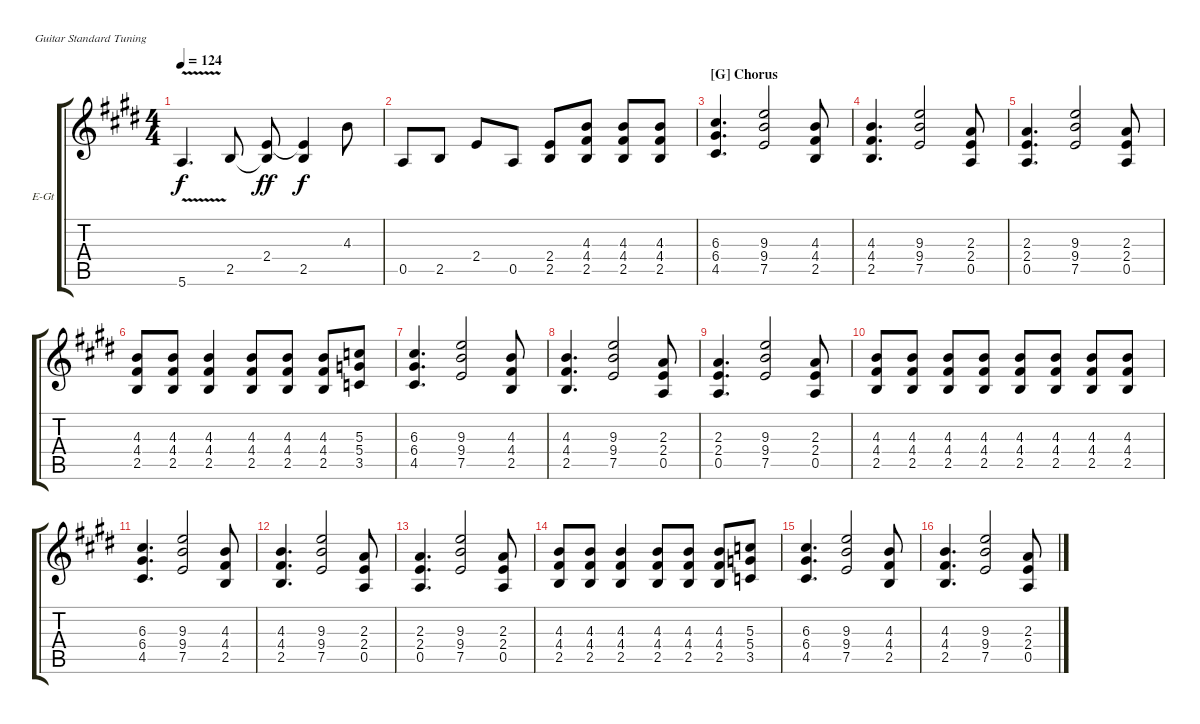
\defaultSystemsLayout 4
\bracketExtendMode groupsimilarinstruments
\firstSystemTrackNameOrientation horizontal
\otherSystemsTrackNameOrientation horizontal
\track ("Electric Guitar" "E-Gt") {instrument overdrivenguitar}
\staff {score tabs}
\tuning (E4 B3 G3 D3 A2 E2)
\ts (4 4)
\tempo 124
\clef g2
\scale
0.333333
\ks e
5.6{v}.4{d dy f} 2.5.8 (2.4 2.5{t}).8{dy ff} (2.4{t} 2.5).4{dy f} 4.3.8 |
\scale
0.333333 0.5.8 2.5.8 2.4.8 0.5.8 (2.4 2.5).8 (4.3 4.4 2.5).8 (4.3 4.4 2.5).8 (4.3 4.4 2.5).8 |
\section ("G" "Chorus")
\scale
0.333333 (6.3 6.4 4.5).4{d} (9.3 9.4 7.5).2 (4.3 4.4 2.5).8 |
\scale
0.333333 (4.3 4.4 2.5).4{d} (9.3 9.4 7.5).2 (2.3 2.4 0.5).8 |
\scale
0.333333 (2.3 2.4 0.5).4{d} (9.3 9.4 7.5).2 (2.3 2.4 0.5).8 |
\scale
0.333333 (4.3 4.4 2.5).8 (4.3 4.4 2.5).8 (4.3 4.4 2.5).4 (4.3 4.4 2.5).8 (4.3 4.4 2.5).8 (4.3 4.4 2.5).8 (5.3 5.4 3.5).8 |
\scale
0.333333 (6.3 6.4 4.5).4{d} (9.3 9.4 7.5).2 (4.3 4.4 2.5).8 |
\scale
0.333333 (4.3 4.4 2.5).4{d} (9.3 9.4 7.5).2 (2.3 2.4 0.5).8 |
\scale
0.333333 (2.3 2.4 0.5).4{d} (9.3 9.4 7.5).2 (2.3 2.4 0.5).8 |
\scale
0.333333 (4.3 4.4 2.5).8 (4.3 4.4 2.5).8 (4.3 4.4 2.5).8 (4.3 4.4 2.5).8 (4.3 4.4 2.5).8 (4.3 4.4 2.5).8 (4.3 4.4 2.5).8 (4.3 4.4 2.5).8 |
\scale
0.333333 (6.3 6.4 4.5).4{d} (9.3 9.4 7.5).2 (4.3 4.4 2.5).8 |
\scale
0.333333 (4.3 4.4 2.5).4{d} (9.3 9.4 7.5).2 (2.3 2.4 0.5).8 |
\scale
0.333333 (2.3 2.4 0.5).4{d} (9.3 9.4 7.5).2 (2.3 2.4 0.5).8 |
\scale
0.333333 (4.3 4.4 2.5).8 (4.3 4.4 2.5).8 (4.3 4.4 2.5).4 (4.3 4.4 2.5).8 (4.3 4.4 2.5).8 (4.3 4.4 2.5).8 (5.3 5.4 3.5).8 |
\scale
0.333333 (6.3 6.4 4.5).4{d} (9.3 9.4 7.5).2 (4.3 4.4 2.5).8 |
\scale
0.333333 (4.3 4.4 2.5).4{d} (9.3 9.4 7.5).2 (2.3 2.4 0.5).8
